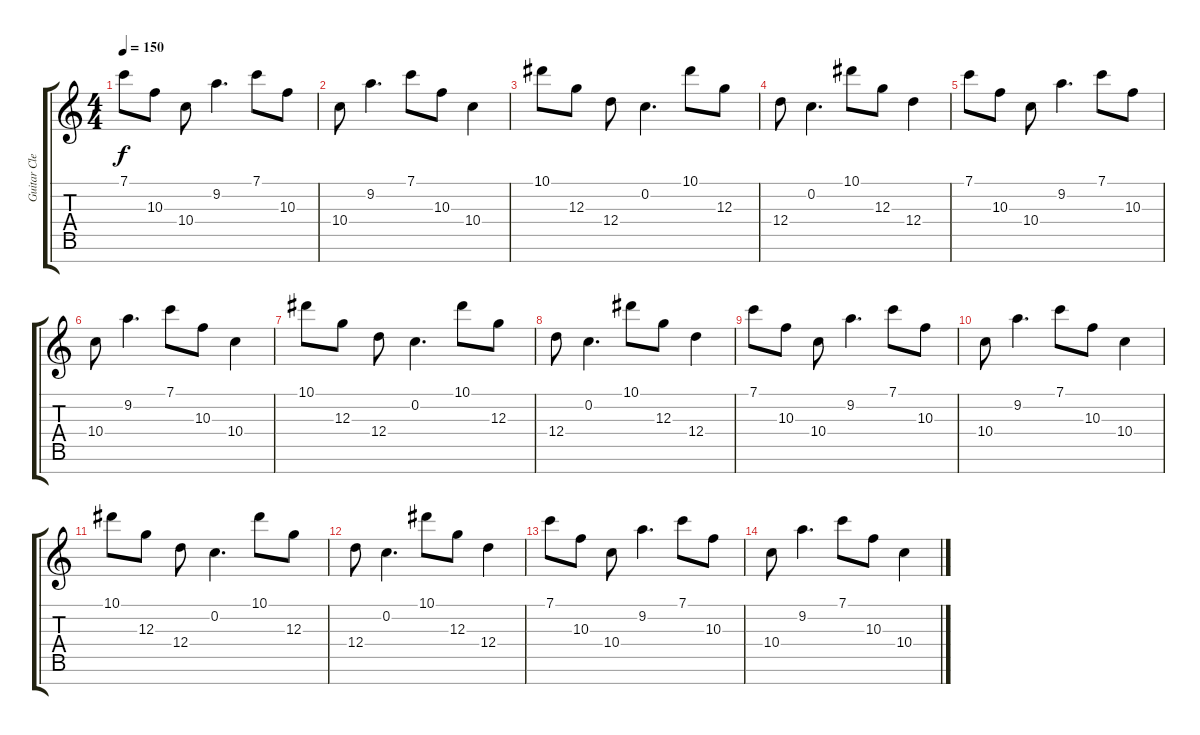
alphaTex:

\track ("Guitar Clean" "Guitar Cle") {instrument electricguitarclean}
\staff {score tabs}
\tuning (F4 C4 G3 D3 Bb2 F2 C2) {hide}
\ts (4 4)
\tempo 150
\clef g2
\ks c
7.1.8{dy f} 10.3.8 10.4.8 9.2.4{d} 7.1.8 10.3.8 |
10.4.8 9.2.4{d} 7.1.8 10.3.8 10.4.4 |
10.1.8 12.3.8 12.4.8 0.2.4{d} 10.1.8 12.3.8 |
12.4.8 0.2.4{d} 10.1.8 12.3.8 12.4.4 |
7.1.8 10.3.8 10.4.8 9.2.4{d} 7.1.8 10.3.8 |
10.4.8 9.2.4{d} 7.1.8 10.3.8 10.4.4 |
10.1.8 12.3.8 12.4.8 0.2.4{d} 10.1.8 12.3.8 |
12.4.8 0.2.4{d} 10.1.8 12.3.8 12.4.4 |
7.1.8 10.3.8 10.4.8 9.2.4{d} 7.1.8 10.3.8 |
10.4.8 9.2.4{d} 7.1.8 10.3.8 10.4.4 |
10.1.8 12.3.8 12.4.8 0.2.4{d} 10.1.8 12.3.8 |
12.4.8 0.2.4{d} 10.1.8 12.3.8 12.4.4 |
7.1.8 10.3.8 10.4.8 9.2.4{d} 7.1.8 10.3.8 |
10.4.8 9.2.4{d} 7.1.8 10.3.8 10.4.4
